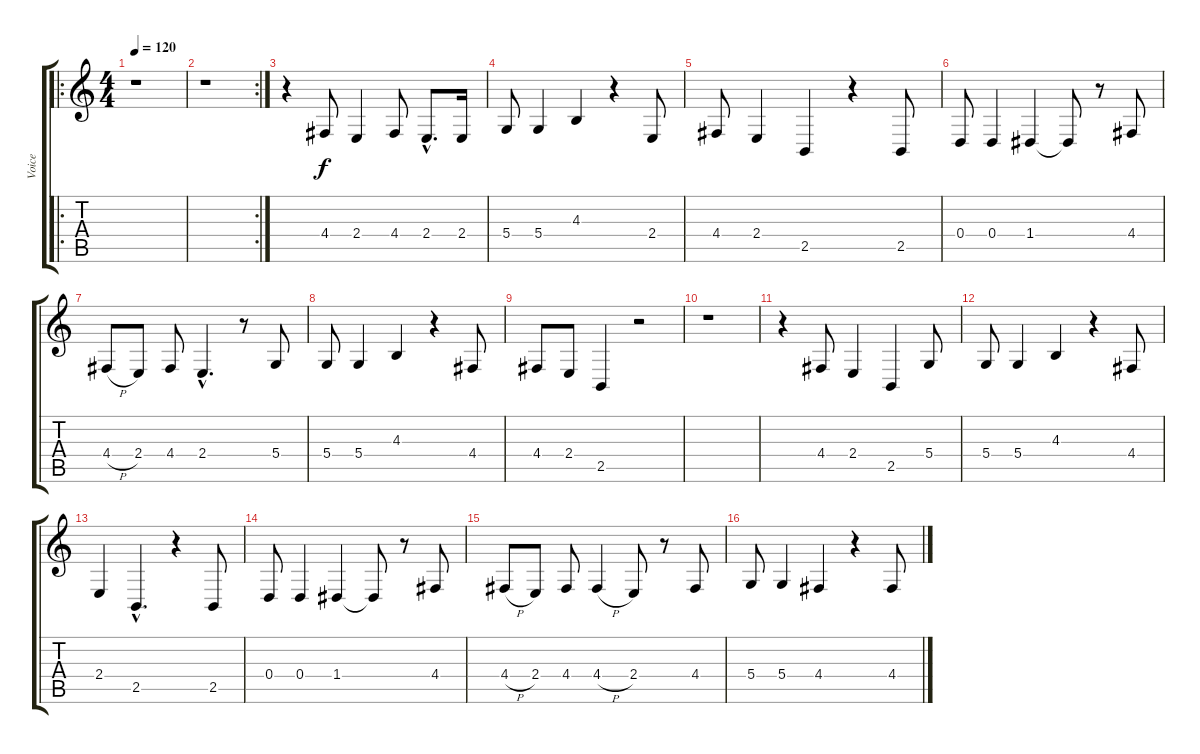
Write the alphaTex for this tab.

\track ("Voice" "Voice") {instrument cello}
\staff {score tabs}
\tuning (E4 B3 G3 D3 A2 E2) {hide}
\ro
\ts (4 4)
\tempo 120
\tempo 100
\tempo 120
\clef g2
\ks c
r.1{dy f instrument cello} |
\rc 2
r.1 |
r.4 4.4.8 2.4.4 4.4.8 2.4{hac}.8{d} 2.4.16 |
5.4.8 5.4.4 4.3.4 r.4 2.4.8 |
4.4.8 2.4.4 2.5.4 r.4 2.5.8 |
0.4.8 0.4.4 1.4.4 1.4{t}.8 r.8 4.4.8 |
4.4{h}.8 2.4.8 4.4.8 2.4{hac}.4{d} r.8 5.4.8 |
5.4.8 5.4.4 4.3.4 r.4 4.4.8 |
4.4.8 2.4.8 2.5.4 r.2 |
r.1 |
r.4 4.4.8 2.4.4 2.5.4 5.4.8 |
5.4.8 5.4.4 4.3.4 r.4 4.4.8 |
2.4.4 2.5{hac}.4{d} r.4 2.5.8 |
0.4.8 0.4.4 1.4.4 1.4{t}.8 r.8 4.4.8 |
4.4{h}.8 2.4.8 4.4.8 4.4{h}.4 2.4.8 r.8 4.4.8 |
5.4.8 5.4.4 4.4.4 r.4 4.4.8
